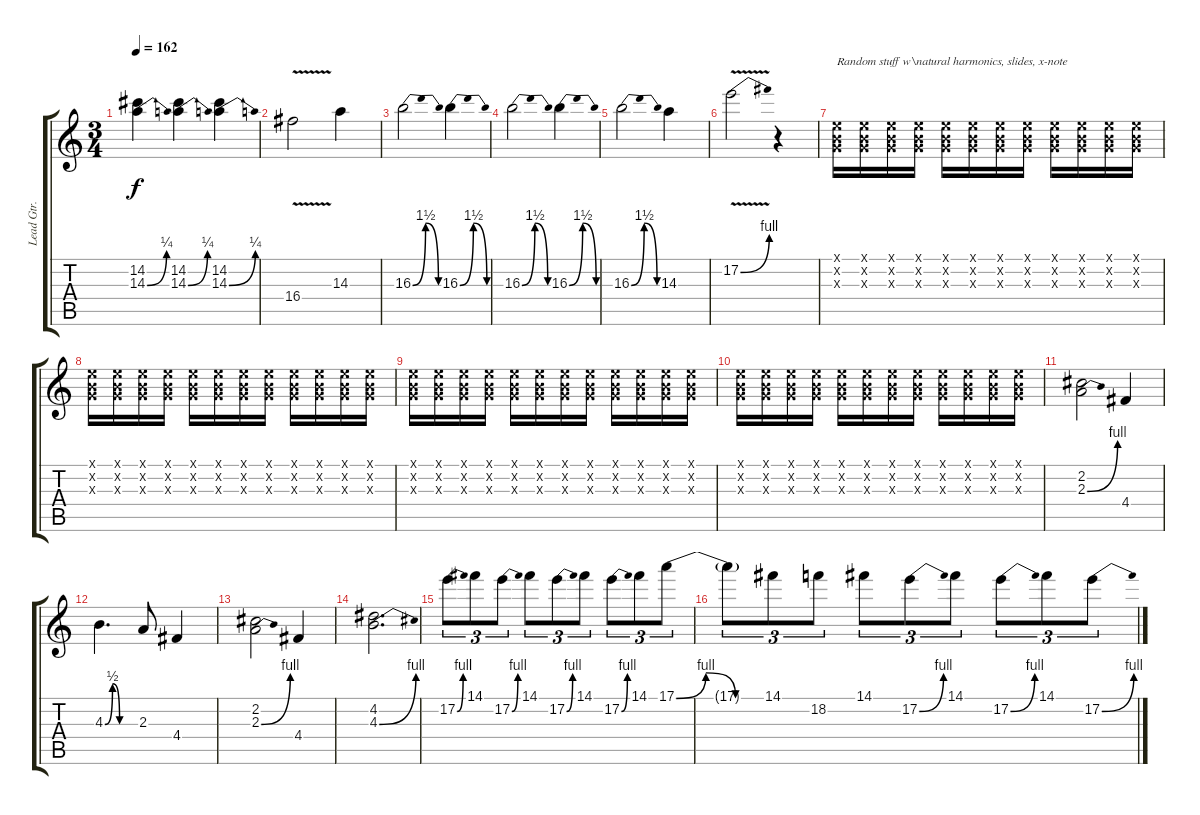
\track ("Lead Gtr." "Lead Gtr.") {instrument distortionguitar}
\staff {score tabs}
\tuning (E4 B3 G3 D3 A2 E2) {hide}
\ts (3 4)
\tempo 162
\clef g2
\ks c
(14.2 14.3{be (bend 0 0 60 1)}).4{dy f} (14.2 14.3{be (bend 0 0 60 1)}).4 (14.2 14.3{be (bend 0 0 60 1)}).4 |
16.4{v}.2 14.3.4 |
16.3{be (bendrelease 0 0 10 6 10 6 60 0)}.2 16.3{be (bendrelease 0 0 30 6 30 6 60 0)}.4 |
16.3{be (bendrelease 0 0 10 6 10 6 60 0)}.2 16.3{be (bendrelease 0 0 30 6 30 6 60 0)}.4 |
16.3{be (bendrelease 0 0 10 6 10 6 60 0)}.2 14.3.4 |
17.2{be (bend 0 0 60 4) v}.2 r.4 |
(0.1{x} 0.2{x} 0.3{x}).16{txt "Random stuff w\\natural harmonics, slides, x-note"} (0.1{x} 0.2{x} 0.3{x}).16 (0.1{x} 0.2{x} 0.3{x}).16 (0.1{x} 0.2{x} 0.3{x}).16 (0.1{x} 0.2{x} 0.3{x}).16 (0.1{x} 0.2{x} 0.3{x}).16 (0.1{x} 0.2{x} 0.3{x}).16 (0.1{x} 0.2{x} 0.3{x}).16 (0.1{x} 0.2{x} 0.3{x}).16 (0.1{x} 0.2{x} 0.3{x}).16 (0.1{x} 0.2{x} 0.3{x}).16 (0.1{x} 0.2{x} 0.3{x}).16 |
(0.1{x} 0.2{x} 0.3{x}).16 (0.1{x} 0.2{x} 0.3{x}).16 (0.1{x} 0.2{x} 0.3{x}).16 (0.1{x} 0.2{x} 0.3{x}).16 (0.1{x} 0.2{x} 0.3{x}).16 (0.1{x} 0.2{x} 0.3{x}).16 (0.1{x} 0.2{x} 0.3{x}).16 (0.1{x} 0.2{x} 0.3{x}).16 (0.1{x} 0.2{x} 0.3{x}).16 (0.1{x} 0.2{x} 0.3{x}).16 (0.1{x} 0.2{x} 0.3{x}).16 (0.1{x} 0.2{x} 0.3{x}).16 |
(0.1{x} 0.2{x} 0.3{x}).16 (0.1{x} 0.2{x} 0.3{x}).16 (0.1{x} 0.2{x} 0.3{x}).16 (0.1{x} 0.2{x} 0.3{x}).16 (0.1{x} 0.2{x} 0.3{x}).16 (0.1{x} 0.2{x} 0.3{x}).16 (0.1{x} 0.2{x} 0.3{x}).16 (0.1{x} 0.2{x} 0.3{x}).16 (0.1{x} 0.2{x} 0.3{x}).16 (0.1{x} 0.2{x} 0.3{x}).16 (0.1{x} 0.2{x} 0.3{x}).16 (0.1{x} 0.2{x} 0.3{x}).16 |
(0.1{x} 0.2{x} 0.3{x}).16 (0.1{x} 0.2{x} 0.3{x}).16 (0.1{x} 0.2{x} 0.3{x}).16 (0.1{x} 0.2{x} 0.3{x}).16 (0.1{x} 0.2{x} 0.3{x}).16 (0.1{x} 0.2{x} 0.3{x}).16 (0.1{x} 0.2{x} 0.3{x}).16 (0.1{x} 0.2{x} 0.3{x}).16 (0.1{x} 0.2{x} 0.3{x}).16 (0.1{x} 0.2{x} 0.3{x}).16 (0.1{x} 0.2{x} 0.3{x}).16 (0.1{x} 0.2{x} 0.3{x}).16 |
(2.2 2.3{be (bend 0 0 60 4)}).2 4.4.4 |
4.3{be (custom 0 0 15 2 29 0 60 0)}.4{d} 2.3.8 4.4.4 |
(2.2 2.3{be (bend 0 0 60 4)}).2 4.4.4 |
(4.2 4.3{be (bend 0 0 60 4)}).2{d} |
17.2{be (bend 0 0 60 4)}.8{tu (3 2)} 14.1.8{tu (3 2)} 17.2{be (bend 0 0 60 4)}.8{tu (3 2)} 14.1.8{tu (3 2)} 17.2{be (bend 0 0 60 4)}.8{tu (3 2)} 14.1.8{tu (3 2)} 17.2{be (bend 0 0 60 4)}.8{tu (3 2)} 14.1.8{tu (3 2)} 17.1{be (custom 0 0 20 4 40 0 60 0)}.8{tu (3 2)} |
17.1{t}.8{tu (3 2)} 14.1.8{tu (3 2)} 18.2.8{tu (3 2)} 14.1.8{tu (3 2)} 17.2{be (bend 0 0 60 4)}.8{tu (3 2)} 14.1.8{tu (3 2)} 17.2{be (bend 0 0 60 4)}.8{tu (3 2)} 14.1.8{tu (3 2)} 17.2{be (bend 0 0 60 4)}.8{tu (3 2)}
